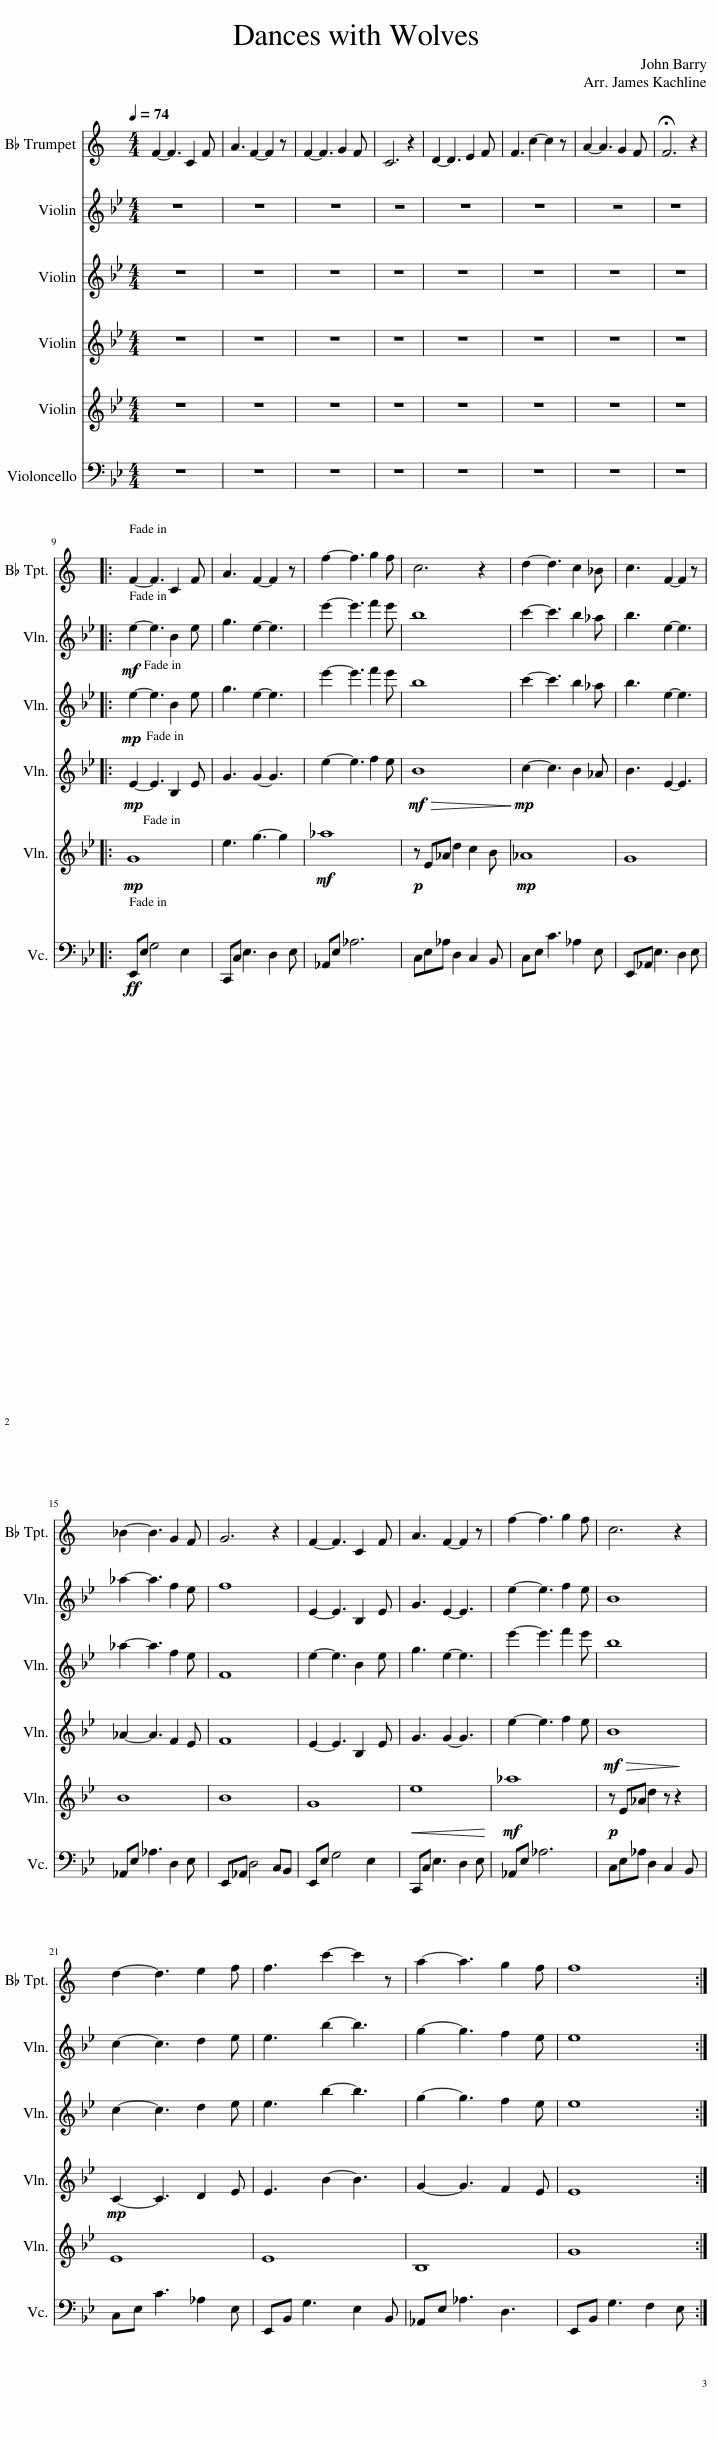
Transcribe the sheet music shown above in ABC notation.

X:1
%%score 1 2 3 4 5 6
L:1/8
Q:1/4=74
M:4/4
I:linebreak $
K:Bb
V:1 treble transpose=-2
V:2 treble
V:3 treble
V:4 treble
V:5 treble
V:6 bass
V:1
[K:C] F2- F3 C2 F | A3 F2- F2 z | F2- F3 G2 F | C6 z2 | D2- D3 E2 F | %5
 F3 c2- c2 z | A2- A3 G2 F | !fermata!F6 z2 |:$ F2- F3 C2 F | A3 F2- F2 z | %10
 f2- f3 g2 f | c6 z2 | d2- d3 c2 _B | c3 F2- F2 z |$ _B2- B3 G2 F | %15
 G6 z2 | F2- F3 C2 F | A3 F2- F2 z | f2- f3 g2 f | c6 z2 |$ %20
 d2- d3 e2 f | f3 c'2- c'2 z | a2- a3 g2 f | f8 :| %24
V:2
 z8 | z8 | z8 | z8 | z8 | %5
 z8 | z8 | z8 |:$!mf! e2- e3 B2 e | g3 e2- e3 | %10
 e'2- e'3 f'2 e' | b8 | c'2- c'3 b2 _a | b3 e2- e3 |$ _a2- a3 f2 e | %15
 f8 | E2- E3 B,2 E | G3 E2- E3 | e2- e3 f2 e | B8 |$ %20
 c2- c3 d2 e | e3 b2- b3 | g2- g3 f2 e | e8 :| %24
V:3
 z8 | z8 | z8 | z8 | z8 | %5
 z8 | z8 | z8 |:$!mp! e2- e3 B2 e | g3 e2- e3 | %10
 e'2- e'3 f'2 e' | b8 | c'2- c'3 b2 _a | b3 e2- e3 |$ _a2- a3 f2 e | %15
 F8 | e2- e3 B2 e | g3 e2- e3 | e'2- e'3 f'2 e' | b8 |$ %20
 c2- c3 d2 e | e3 b2- b3 | g2- g3 f2 e | e8 :| %24
V:4
 z8 | z8 | z8 | z8 | z8 | %5
 z8 | z8 | z8 |:$!mp! E2- E3 B,2 E | G3 G2- G3 | %10
 e2- e3 f2 e |!mf!!>(! B8!>)! |!mp! c2- c3 B2 _A | B3 E2- E3 |$ _A2- A3 F2 E | %15
 F8 | E2- E3 B,2 E | G3 G2- G3 | e2- e3 f2 e |!mf!!>(! B8!>)! |$ %20
!mp! C2- C3 D2 E | E3 B2- B3 | G2- G3 F2 E | E8 :| %24
V:5
 z8 | z8 | z8 | z8 | z8 | %5
 z8 | z8 | z8 |:$!mp! G8 | e3 g3- g2 | %10
!mf! _a8 |!p! z E_A d2 c2 B |!mp! _A8 | G8 |$ B8 | %15
 B8 | G8 |!<(! e8!<)! |!mf! _a8 |!p! z E_A d2 z z2 |$ %20
 E8 | E8 | B,8 | G8 :| %24
V:6
 z8 | z8 | z8 | z8 | z8 | %5
 z8 | z8 | z8 |:$!ff! E,,E, G,4 E,2 | C,,C, E,3 D,2 E, | %10
 _A,,E, _A,6 | C,E,_A, D,2 C,2 B,, | C,E, C3 _A,2 E, | E,,_A,, E,3 D,2 E, |$ _A,,E, _A,3 D,2 E, | %15
 E,,_A,, D,4 C,B,, | E,,E, G,4 E,2 | C,,C, E,3 D,2 E, | _A,,E, _A,6 | C,E,_A, D,2 C,2 B,, |$ %20
 C,E, C3 _A,2 E, | E,,B,, G,3 E,2 B,, | _A,,E, _A,3 D,3 | E,,B,, G,3 F,2 E, :| %24
